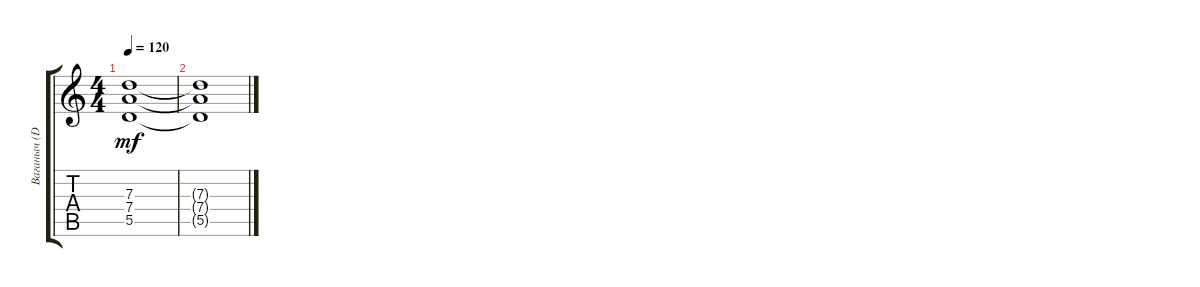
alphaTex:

\track ("Ваганыч (Distortion)" "Ваганыч (D") {instrument overdrivenguitar}
\staff {score tabs}
\tuning (E4 B3 G3 D3 A2 E2) {hide}
\ts (4 4)
\tempo 120
\clef g2
\ks c
(7.3 7.4 5.5).1{dy mf} |
(7.3{t} 7.4{t} 5.5{t}).1
